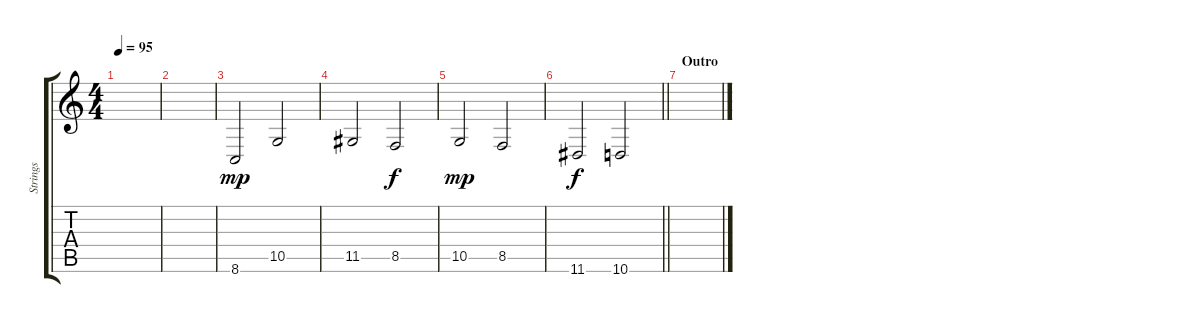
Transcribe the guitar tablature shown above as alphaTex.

\track ("Strings" "Strings") {instrument stringensemble1}
\staff {score tabs}
\tuning (E4 B3 G3 D3 A2 E2) {hide}
\ts (4 4)
\tempo 95
\clef g2
\ks c
|
|
8.6.2{dy mp} 10.5.2 |
11.5.2 8.5.2{dy f} |
10.5.2{dy mp} 8.5.2 |
\barLineRight lightlight
11.6.2{dy f} 10.6.2 |
\section ("" "Outro")
